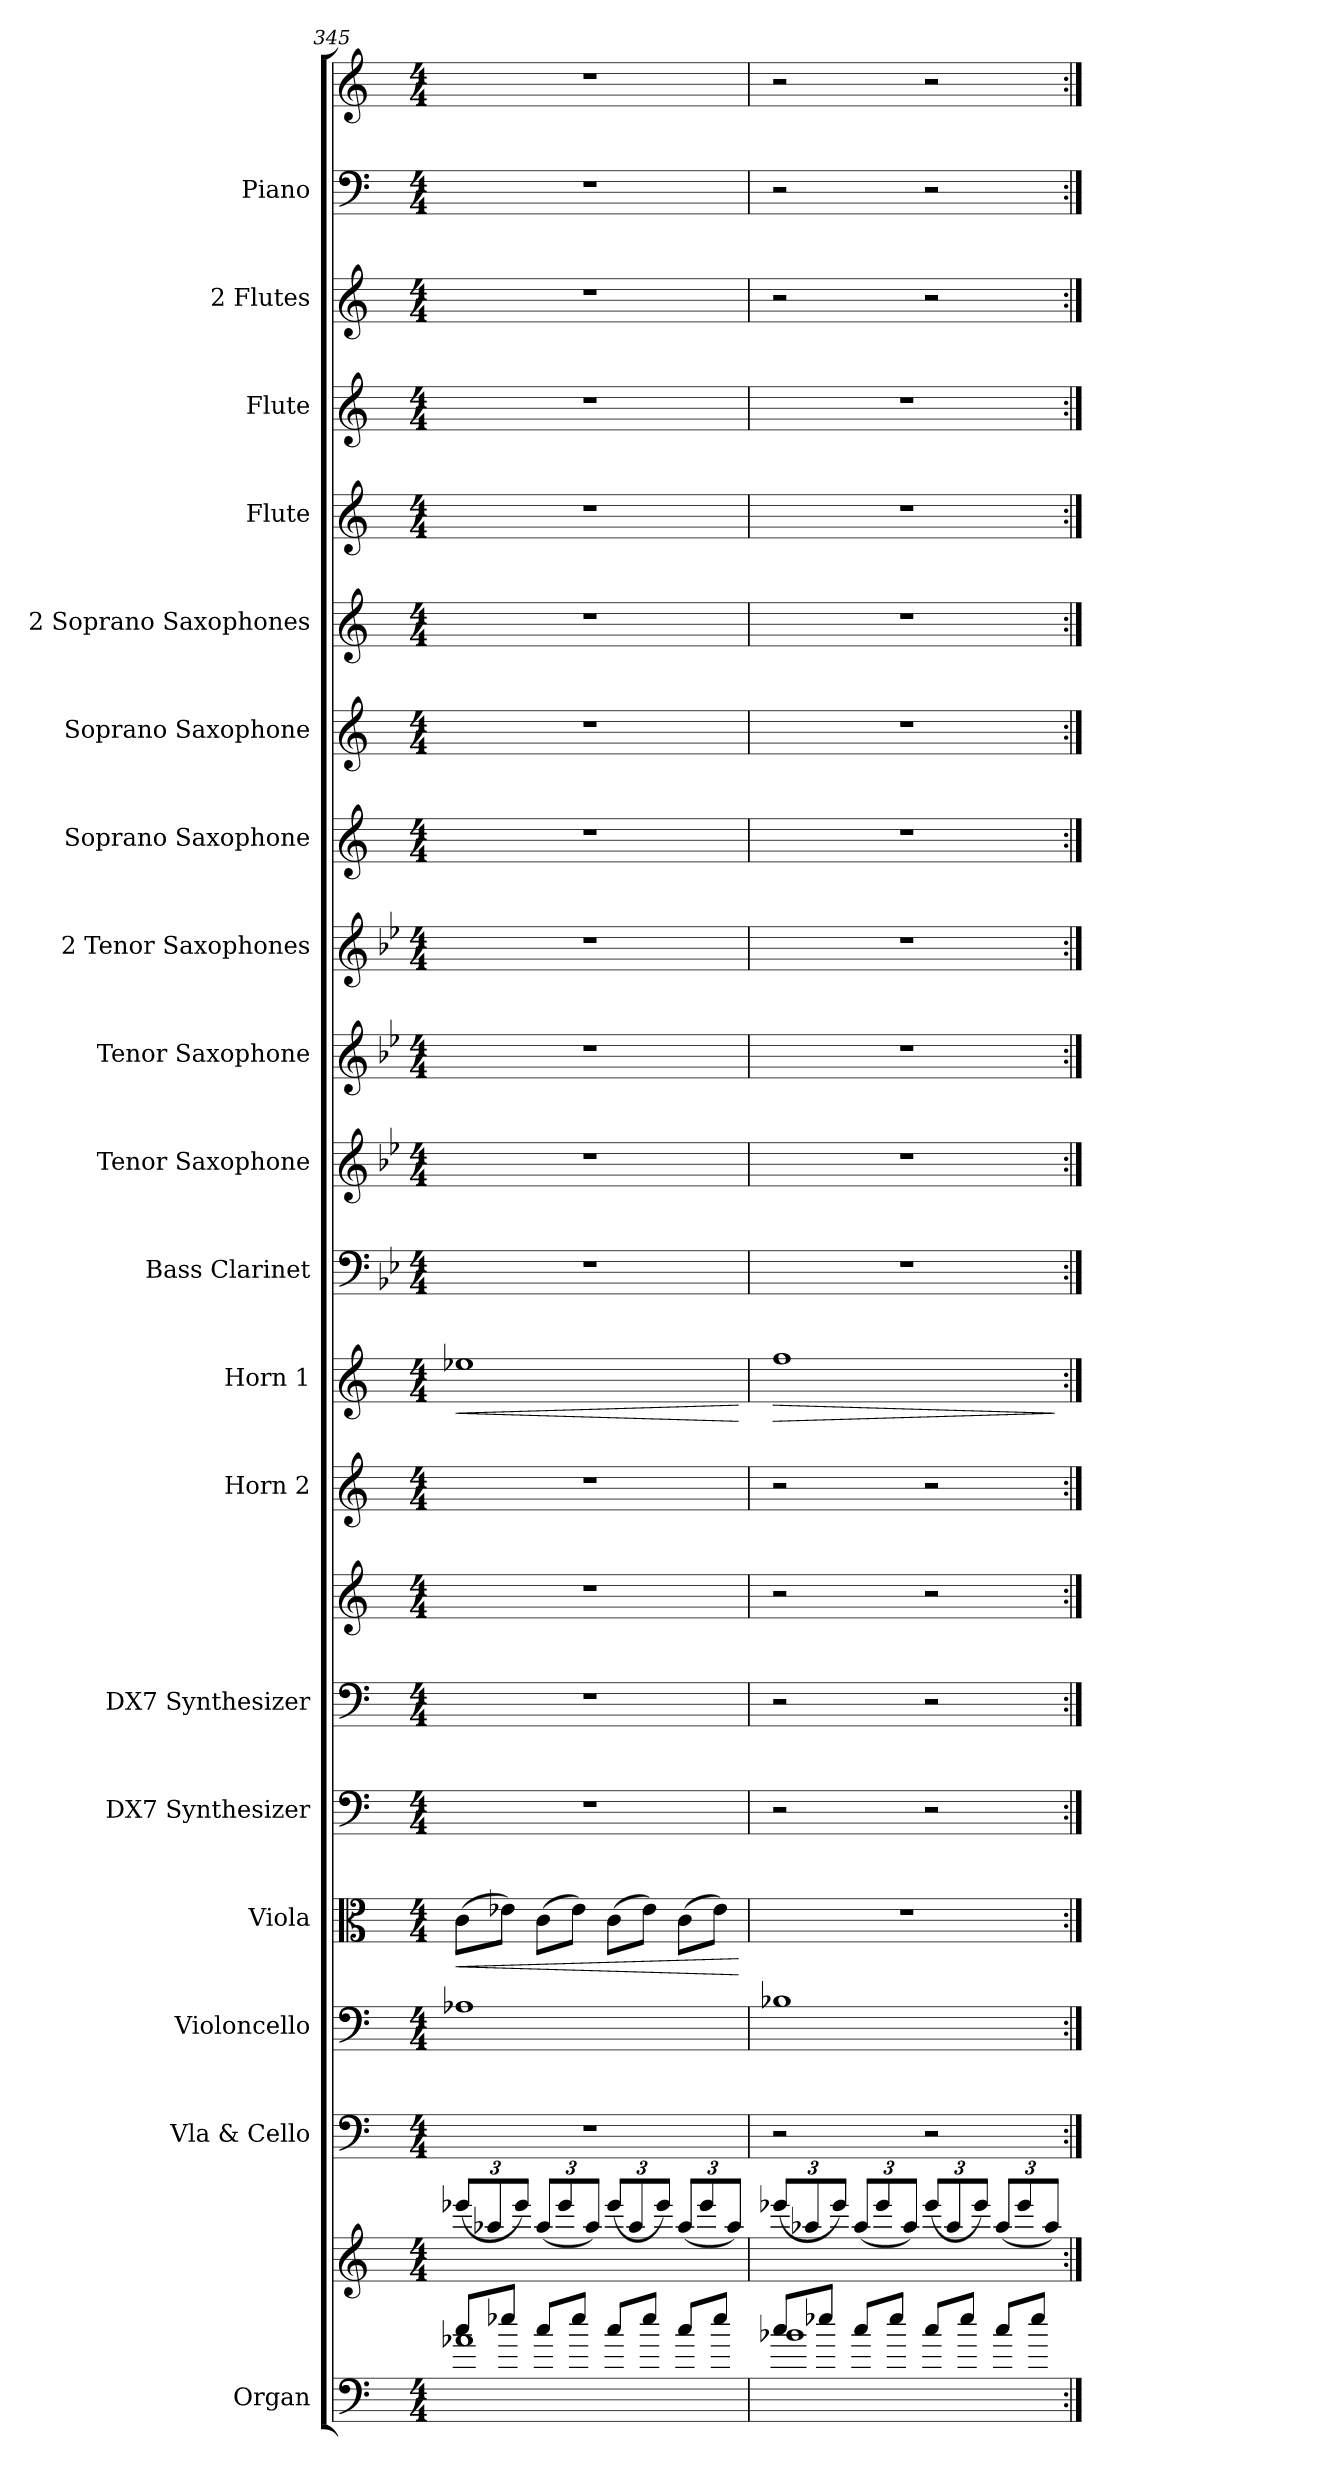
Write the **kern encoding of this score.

**kern	**kern	**kern	**kern	**kern	**dynam	**kern	**kern	**kern	**kern	**kern	**dynam	**kern	**kern	**kern	**kern	**kern	**kern	**kern	**kern	**kern	**kern	**kern	**kern
*part19	*part19	*part18	*part17	*part16	*part16	*part15	*part14	*part14	*part13	*part12	*part12	*part11	*part10	*part9	*part8	*part7	*part6	*part5	*part4	*part3	*part2	*part1	*part1
*staff22	*staff21	*staff20	*staff19	*staff18	*staff18	*staff17	*staff16	*staff15	*staff14	*staff13	*staff13	*staff12	*staff11	*staff10	*staff9	*staff8	*staff7	*staff6	*staff5	*staff4	*staff3	*staff2	*staff1
*I"Organ	*	*I"Vla &amp; Cello	*I"Violoncello	*I"Viola	*	*I"DX7 Synthesizer	*I"DX7 Synthesizer	*	*I"Horn 2	*I"Horn 1	*	*I"Bass Clarinet	*I"Tenor Saxophone	*I"Tenor Saxophone	*I"2 Tenor Saxophones	*I"Soprano Saxophone	*I"Soprano Saxophone	*I"2 Soprano Saxophones	*I"Flute	*I"Flute	*I"2 Flutes	*I"Piano	*
*I'Org.	*	*I'Vla &amp; Cello	*	*I'Vla	*	*I'DX7	*I'DX7	*	*I'Hn 2	*I'Hn 1	*	*I'B. Cl.	*I'Tenor 2	*I'Tenor 1	*I'2 Tenors	*I'Sop 2	*I'Sop 1	*I'2 Sops	*I'Fl 2	*I'Fl 1	*I'2 Fls	*I'Pno.	*
!!LO:PB:g=z
*clefF4	*clefG2	*clefF4	*clefF4	*clefC3	*	*clefF4	*clefF4	*clefG2	*clefG2	*clefG2	*	*clefF4	*clefG2	*clefG2	*clefG2	*clefG2	*clefG2	*clefG2	*clefG2	*clefG2	*clefG2	*clefF4	*clefG2
*	*	*	*	*	*	*	*	*	*ITrd4c7	*ITrd4c7	*	*ITrd8c14	*ITrd8c14	*ITrd8c14	*ITrd8c14	*ITrd1c2	*ITrd1c2	*ITrd1c2	*	*	*	*	*
*k[]	*k[]	*k[]	*k[]	*k[]	*	*k[]	*k[]	*k[]	*k[b-]	*k[b-]	*	*k[b-e-]	*k[b-e-]	*k[b-e-]	*k[b-e-]	*k[b-e-]	*k[b-e-]	*k[b-e-]	*k[]	*k[]	*k[]	*k[]	*k[]
*M4/4	*M4/4	*M4/4	*M4/4	*M4/4	*	*M4/4	*M4/4	*M4/4	*M4/4	*M4/4	*	*M4/4	*M4/4	*M4/4	*M4/4	*M4/4	*M4/4	*M4/4	*M4/4	*M4/4	*M4/4	*M4/4	*M4/4
=345	=345	=345	=345	=345	=345	=345	=345	=345	=345	=345	=345	=345	=345	=345	=345	=345	=345	=345	=345	=345	=345	=345	=345
*^	*	*	*	*	*	*	*	*	*	*	*	*	*	*	*	*	*	*	*	*	*	*	*
*	*	*Xbrackettup	*	*	*	*	*	*	*	*	*	*	*	*	*	*	*	*	*	*	*	*	*	*
!	!	!	!	!	!	!LO:HP:b	!	!	!	!	!	!LO:HP:b	!	!	!	!	!	!	!	!	!	!	!	!
8cc/L	1a-X	(<12eee-X/L	1r	1A-X	(>8c\L	<	1r	1r	1r	1r	1a-X	<	1r	1r	1r	1r	1r	1r	1r	1r	1r	1r	1r	1r
.	.	12aa-X/	.	.	.	.	.	.	.	.	.	.	.	.	.	.	.	.	.	.	.	.	.	.
8ee-X/J	.	.	.	.	8e-X\J)	.	.	.	.	.	.	.	.	.	.	.	.	.	.	.	.	.	.	.
.	.	12eee-/J)	.	.	.	.	.	.	.	.	.	.	.	.	.	.	.	.	.	.	.	.	.	.
8cc/L	.	(<12aa-/L	.	.	(>8c\L	.	.	.	.	.	.	.	.	.	.	.	.	.	.	.	.	.	.	.
.	.	12eee-/	.	.	.	.	.	.	.	.	.	.	.	.	.	.	.	.	.	.	.	.	.	.
8ee-/J	.	.	.	.	8e-\J)	.	.	.	.	.	.	.	.	.	.	.	.	.	.	.	.	.	.	.
.	.	12aa-/J)	.	.	.	.	.	.	.	.	.	.	.	.	.	.	.	.	.	.	.	.	.	.
8cc/L	.	(<12eee-/L	.	.	(>8c\L	.	.	.	.	.	.	.	.	.	.	.	.	.	.	.	.	.	.	.
.	.	12aa-/	.	.	.	.	.	.	.	.	.	.	.	.	.	.	.	.	.	.	.	.	.	.
8ee-/J	.	.	.	.	8e-\J)	.	.	.	.	.	.	.	.	.	.	.	.	.	.	.	.	.	.	.
.	.	12eee-/J)	.	.	.	.	.	.	.	.	.	.	.	.	.	.	.	.	.	.	.	.	.	.
8cc/L	.	(<12aa-/L	.	.	(>8c\L	.	.	.	.	.	.	.	.	.	.	.	.	.	.	.	.	.	.	.
.	.	12eee-/	.	.	.	.	.	.	.	.	.	.	.	.	.	.	.	.	.	.	.	.	.	.
8ee-/J	.	.	.	.	8e-\J)	.	.	.	.	.	.	.	.	.	.	.	.	.	.	.	.	.	.	.
.	.	12aa-/J)	.	.	.	.	.	.	.	.	.	.	.	.	.	.	.	.	.	.	.	.	.	.
*v	*v	*	*	*	*	*	*	*	*	*	*	*	*	*	*	*	*	*	*	*	*	*	*	*
.	.	.	.	.	[	.	.	.	.	.	[	.	.	.	.	.	.	.	.	.	.	.	.
=346	=346	=346	=346	=346	=346	=346	=346	=346	=346	=346	=346	=346	=346	=346	=346	=346	=346	=346	=346	=346	=346	=346	=346
*^	*	*	*	*	*	*	*	*	*	*	*	*	*	*	*	*	*	*	*	*	*	*	*
!	!	!	!	!	!	!	!	!	!	!	!	!LO:HP:b	!	!	!	!	!	!	!	!	!	!	!	!
8cc/L	1b-X	(<12eee-X/L	2r	1B-X	1r	.	2r	2r	2r	2r	1b-	>	1r	1r	1r	1r	1r	1r	1r	1r	1r	2r	2r	2r
.	.	12aa-X/	.	.	.	.	.	.	.	.	.	.	.	.	.	.	.	.	.	.	.	.	.	.
8ee-X/J	.	.	.	.	.	.	.	.	.	.	.	.	.	.	.	.	.	.	.	.	.	.	.	.
.	.	12eee-/J)	.	.	.	.	.	.	.	.	.	.	.	.	.	.	.	.	.	.	.	.	.	.
8cc/L	.	(<12aa-/L	.	.	.	.	.	.	.	.	.	.	.	.	.	.	.	.	.	.	.	.	.	.
.	.	12eee-/	.	.	.	.	.	.	.	.	.	.	.	.	.	.	.	.	.	.	.	.	.	.
8ee-/J	.	.	.	.	.	.	.	.	.	.	.	.	.	.	.	.	.	.	.	.	.	.	.	.
.	.	12aa-/J)	.	.	.	.	.	.	.	.	.	.	.	.	.	.	.	.	.	.	.	.	.	.
8cc/L	.	(<12eee-/L	2r	.	.	.	2r	2r	2r	2r	.	.	.	.	.	.	.	.	.	.	.	2r	2r	2r
.	.	12aa-/	.	.	.	.	.	.	.	.	.	.	.	.	.	.	.	.	.	.	.	.	.	.
8ee-/J	.	.	.	.	.	.	.	.	.	.	.	.	.	.	.	.	.	.	.	.	.	.	.	.
.	.	12eee-/J)	.	.	.	.	.	.	.	.	.	.	.	.	.	.	.	.	.	.	.	.	.	.
8cc/L	.	(<12aa-/L	.	.	.	.	.	.	.	.	.	.	.	.	.	.	.	.	.	.	.	.	.	.
.	.	12eee-/	.	.	.	.	.	.	.	.	.	.	.	.	.	.	.	.	.	.	.	.	.	.
8ee-/J	.	.	.	.	.	.	.	.	.	.	.	.	.	.	.	.	.	.	.	.	.	.	.	.
.	.	12aa-/J)	.	.	.	.	.	.	.	.	.	.	.	.	.	.	.	.	.	.	.	.	.	.
*v	*v	*	*	*	*	*	*	*	*	*	*	*	*	*	*	*	*	*	*	*	*	*	*	*
.	.	.	.	.	.	.	.	.	.	.	]	.	.	.	.	.	.	.	.	.	.	.	.
=:|!	=:|!	=:|!	=:|!	=:|!	=:|!	=:|!	=:|!	=:|!	=:|!	=:|!	=:|!	=:|!	=:|!	=:|!	=:|!	=:|!	=:|!	=:|!	=:|!	=:|!	=:|!	=:|!	=:|!
*-	*-	*-	*-	*-	*-	*-	*-	*-	*-	*-	*-	*-	*-	*-	*-	*-	*-	*-	*-	*-	*-	*-	*-
